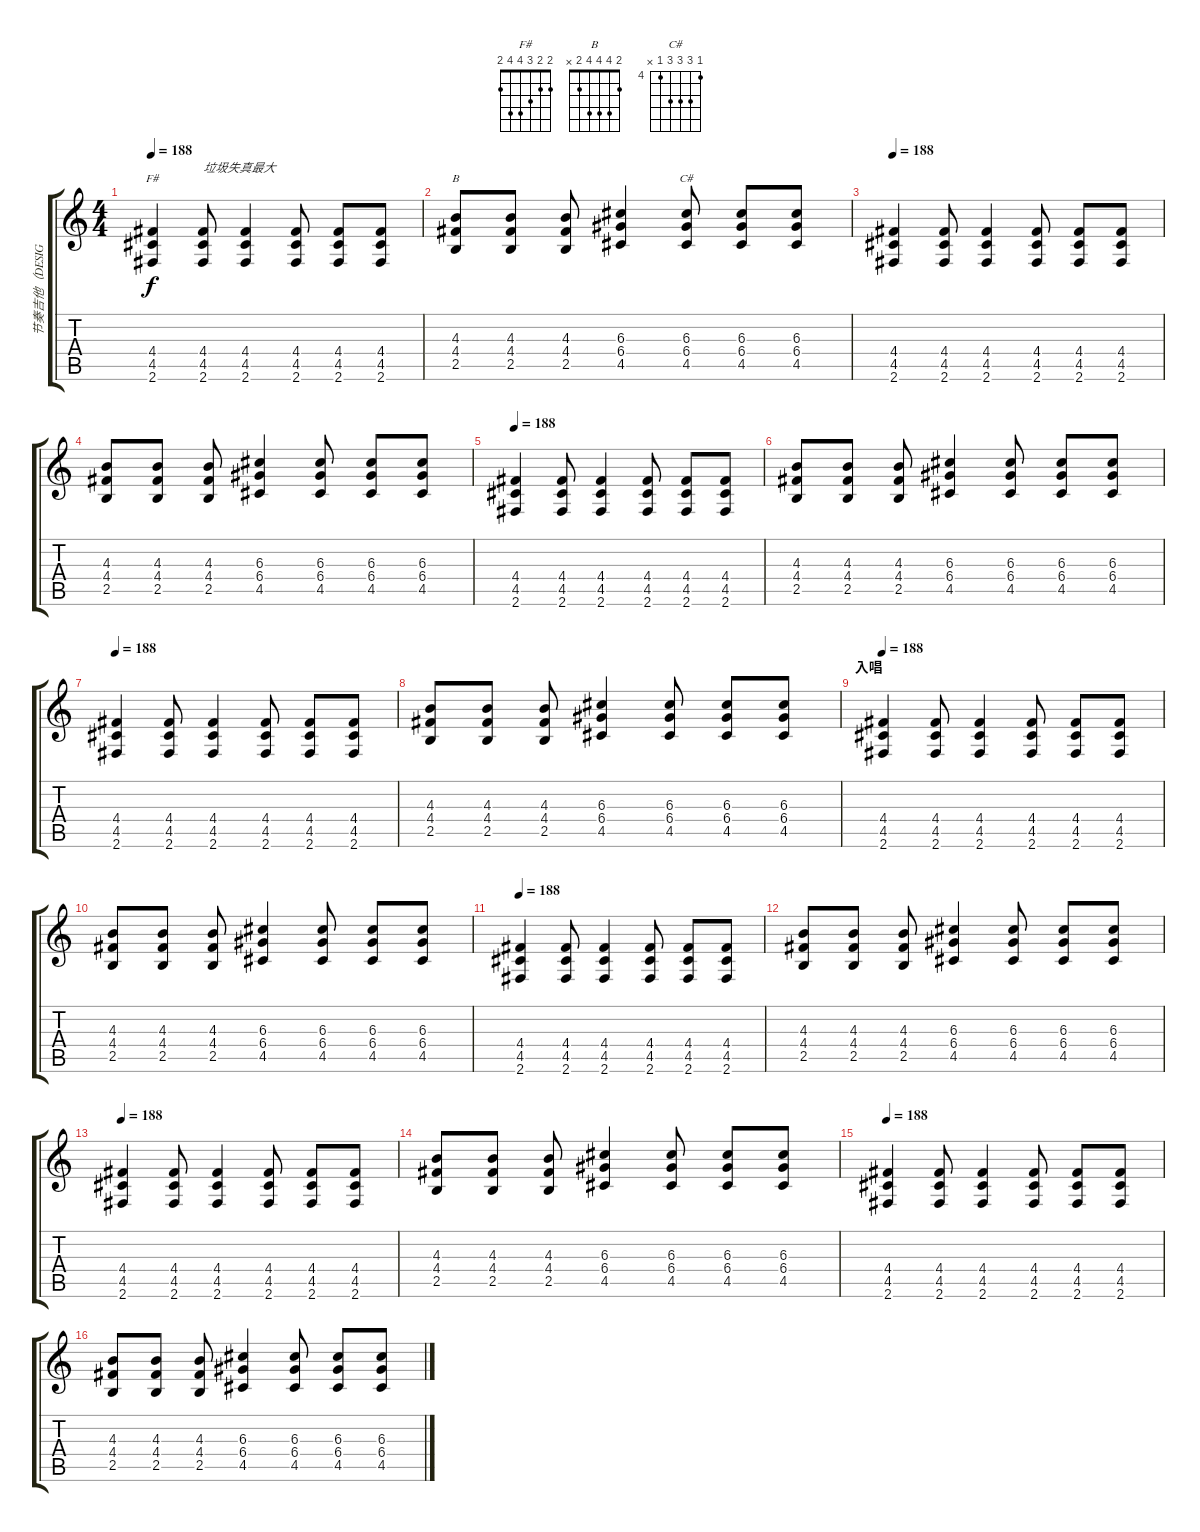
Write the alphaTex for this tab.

\track ("节奏吉他（DESIGN CEO）" "节奏吉他（DESIG") {instrument distortionguitar}
\staff {score tabs}
\tuning (E4 B3 G3 D3 A2 E2) {hide}
\chord ("F#" 2 2 3 4 4 2)
\chord ("B" 2 4 4 4 2 x)
\chord ("C#" 4 6 6 6 4 x) {firstfret 4}
\ts (4 4)
\tempo 188
\clef g2
\ks c
(4.4 4.5 2.6).4{ch "F#" dy f instrument distortionguitar} (4.4 4.5 2.6).8{txt "垃圾失真最大"} (4.4 4.5 2.6).4 (4.4 4.5 2.6).8 (4.4 4.5 2.6).8 (4.4 4.5 2.6).8 |
(4.3 4.4 2.5).8{ch "B"} (4.3 4.4 2.5).8 (4.3 4.4 2.5).8 (6.3 6.4 4.5).4 (6.3 6.4 4.5).8{ch "C#"} (6.3 6.4 4.5).8 (6.3 6.4 4.5).8 |
\tempo 188
(4.4 4.5 2.6).4 (4.4 4.5 2.6).8 (4.4 4.5 2.6).4 (4.4 4.5 2.6).8 (4.4 4.5 2.6).8 (4.4 4.5 2.6).8 |
(4.3 4.4 2.5).8 (4.3 4.4 2.5).8 (4.3 4.4 2.5).8 (6.3 6.4 4.5).4 (6.3 6.4 4.5).8 (6.3 6.4 4.5).8 (6.3 6.4 4.5).8 |
\tempo 188
(4.4 4.5 2.6).4 (4.4 4.5 2.6).8 (4.4 4.5 2.6).4 (4.4 4.5 2.6).8 (4.4 4.5 2.6).8 (4.4 4.5 2.6).8 |
(4.3 4.4 2.5).8 (4.3 4.4 2.5).8 (4.3 4.4 2.5).8 (6.3 6.4 4.5).4 (6.3 6.4 4.5).8 (6.3 6.4 4.5).8 (6.3 6.4 4.5).8 |
\tempo 188
(4.4 4.5 2.6).4 (4.4 4.5 2.6).8 (4.4 4.5 2.6).4 (4.4 4.5 2.6).8 (4.4 4.5 2.6).8 (4.4 4.5 2.6).8 |
(4.3 4.4 2.5).8 (4.3 4.4 2.5).8 (4.3 4.4 2.5).8 (6.3 6.4 4.5).4 (6.3 6.4 4.5).8 (6.3 6.4 4.5).8 (6.3 6.4 4.5).8 |
\section ("" "入唱")
\tempo 188
(4.4 4.5 2.6).4 (4.4 4.5 2.6).8 (4.4 4.5 2.6).4 (4.4 4.5 2.6).8 (4.4 4.5 2.6).8 (4.4 4.5 2.6).8 |
(4.3 4.4 2.5).8 (4.3 4.4 2.5).8 (4.3 4.4 2.5).8 (6.3 6.4 4.5).4 (6.3 6.4 4.5).8 (6.3 6.4 4.5).8 (6.3 6.4 4.5).8 |
\tempo 188
(4.4 4.5 2.6).4 (4.4 4.5 2.6).8 (4.4 4.5 2.6).4 (4.4 4.5 2.6).8 (4.4 4.5 2.6).8 (4.4 4.5 2.6).8 |
(4.3 4.4 2.5).8 (4.3 4.4 2.5).8 (4.3 4.4 2.5).8 (6.3 6.4 4.5).4 (6.3 6.4 4.5).8 (6.3 6.4 4.5).8 (6.3 6.4 4.5).8 |
\tempo 188
(4.4 4.5 2.6).4 (4.4 4.5 2.6).8 (4.4 4.5 2.6).4 (4.4 4.5 2.6).8 (4.4 4.5 2.6).8 (4.4 4.5 2.6).8 |
(4.3 4.4 2.5).8 (4.3 4.4 2.5).8 (4.3 4.4 2.5).8 (6.3 6.4 4.5).4 (6.3 6.4 4.5).8 (6.3 6.4 4.5).8 (6.3 6.4 4.5).8 |
\tempo 188
(4.4 4.5 2.6).4 (4.4 4.5 2.6).8 (4.4 4.5 2.6).4 (4.4 4.5 2.6).8 (4.4 4.5 2.6).8 (4.4 4.5 2.6).8 |
(4.3 4.4 2.5).8 (4.3 4.4 2.5).8 (4.3 4.4 2.5).8 (6.3 6.4 4.5).4 (6.3 6.4 4.5).8 (6.3 6.4 4.5).8 (6.3 6.4 4.5).8
